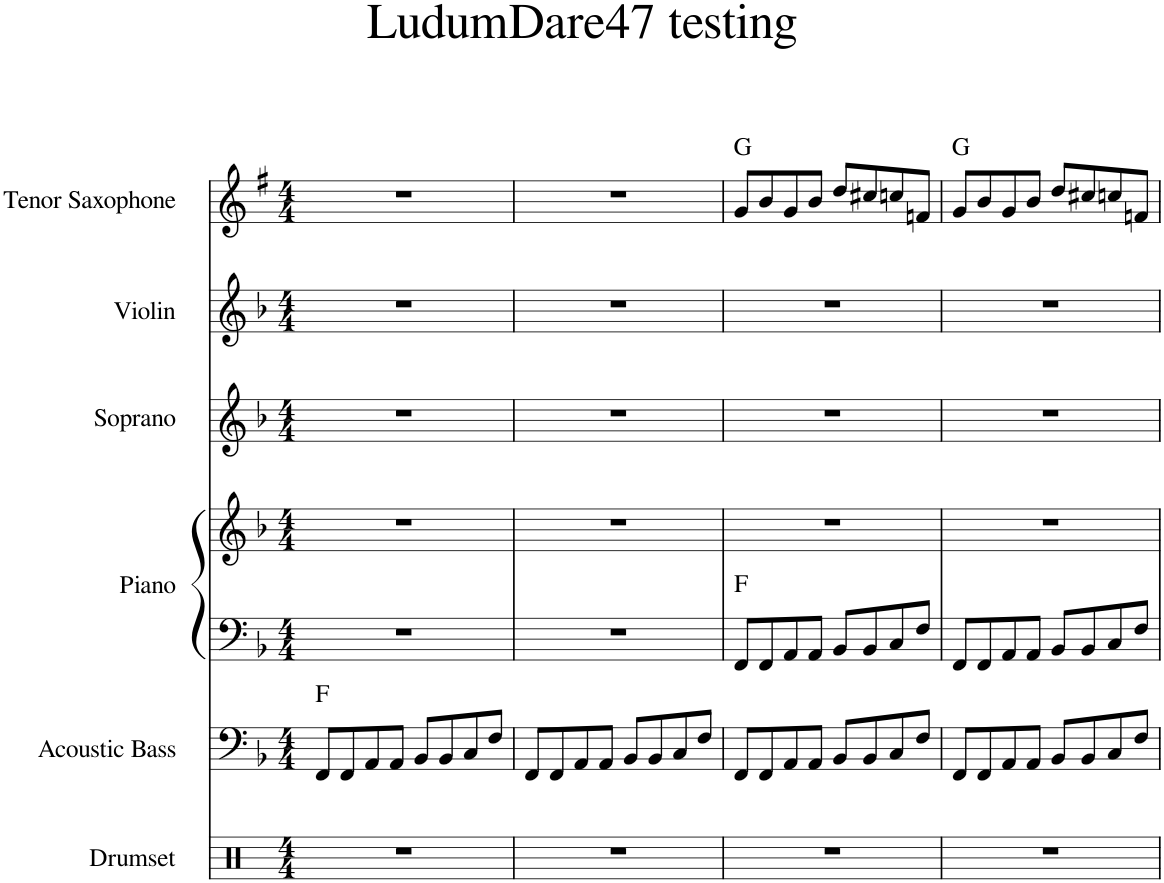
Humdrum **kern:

**kern	**kern	**harte	**kern	**kern	**harte	**kern	**kern	**kern	**harte
*part6	*part5	*part5	*part4	*part4	*part4	*part3	*part2	*part1	*part1
*staff7	*staff6	*	*staff5	*staff4	*	*staff3	*staff2	*staff1	*
*I"Drumset	*I"Acoustic Bass	*	*I"Piano	*	*	*I"Soprano	*I"Violin	*I"Tenor Saxophone	*
*I'D. Set	*I'Bass	*	*I'Pno.	*	*	*I'S.	*I'Vln.	*I'T. Sax.	*
*clefX	*clefF4	*	*clefF4	*clefG2	*	*clefG2	*clefG2	*clefG2	*
*	*Trd7c12	*	*	*	*	*	*	*Trd8c14	*
*k[]	*k[b-]	*	*k[b-]	*k[b-]	*	*k[b-]	*k[b-]	*k[f#]	*
*M4/4	*M4/4	*	*M4/4	*M4/4	*	*M4/4	*M4/4	*M4/4	*
=1	=1	=1	=1	=1	=1	=1	=1	=1	=1
1r	8FF/L	F:maj	1r	1r	.	1r	1r	1r	.
.	8FF/	.	.	.	.	.	.	.	.
.	8AA/	.	.	.	.	.	.	.	.
.	8AA/J	.	.	.	.	.	.	.	.
.	8BB-/L	.	.	.	.	.	.	.	.
.	8BB-/	.	.	.	.	.	.	.	.
.	8C/	.	.	.	.	.	.	.	.
.	8F/J	.	.	.	.	.	.	.	.
=2	=2	=2	=2	=2	=2	=2	=2	=2	=2
1r	8FF/L	.	1r	1r	.	1r	1r	1r	.
.	8FF/	.	.	.	.	.	.	.	.
.	8AA/	.	.	.	.	.	.	.	.
.	8AA/J	.	.	.	.	.	.	.	.
.	8BB-/L	.	.	.	.	.	.	.	.
.	8BB-/	.	.	.	.	.	.	.	.
.	8C/	.	.	.	.	.	.	.	.
.	8F/J	.	.	.	.	.	.	.	.
=3	=3	=3	=3	=3	=3	=3	=3	=3	=3
1r	8FF/L	.	8FF/L	1r	F:maj	1r	1r	8g/L	G:maj
.	8FF/	.	8FF/	.	.	.	.	8b/	.
.	8AA/	.	8AA/	.	.	.	.	8g/	.
.	8AA/J	.	8AA/J	.	.	.	.	8b/J	.
.	8BB-/L	.	8BB-/L	.	.	.	.	8dd/L	.
.	8BB-/	.	8BB-/	.	.	.	.	8cc#X/	.
.	8C/	.	8C/	.	.	.	.	8ccn/	.
.	8F/J	.	8F/J	.	.	.	.	8fn/J	.
=4	=4	=4	=4	=4	=4	=4	=4	=4	=4
1r	8FF/L	.	8FF/L	1r	.	1r	1r	8g/L	G:maj
.	8FF/	.	8FF/	.	.	.	.	8b/	.
.	8AA/	.	8AA/	.	.	.	.	8g/	.
.	8AA/J	.	8AA/J	.	.	.	.	8b/J	.
.	8BB-/L	.	8BB-/L	.	.	.	.	8dd/L	.
.	8BB-/	.	8BB-/	.	.	.	.	8cc#X/	.
.	8C/	.	8C/	.	.	.	.	8ccn/	.
.	8F/J	.	8F/J	.	.	.	.	8fn/J	.
=	=	=	=	=	=	=	=	=	=
*-	*-	*-	*-	*-	*-	*-	*-	*-	*-
